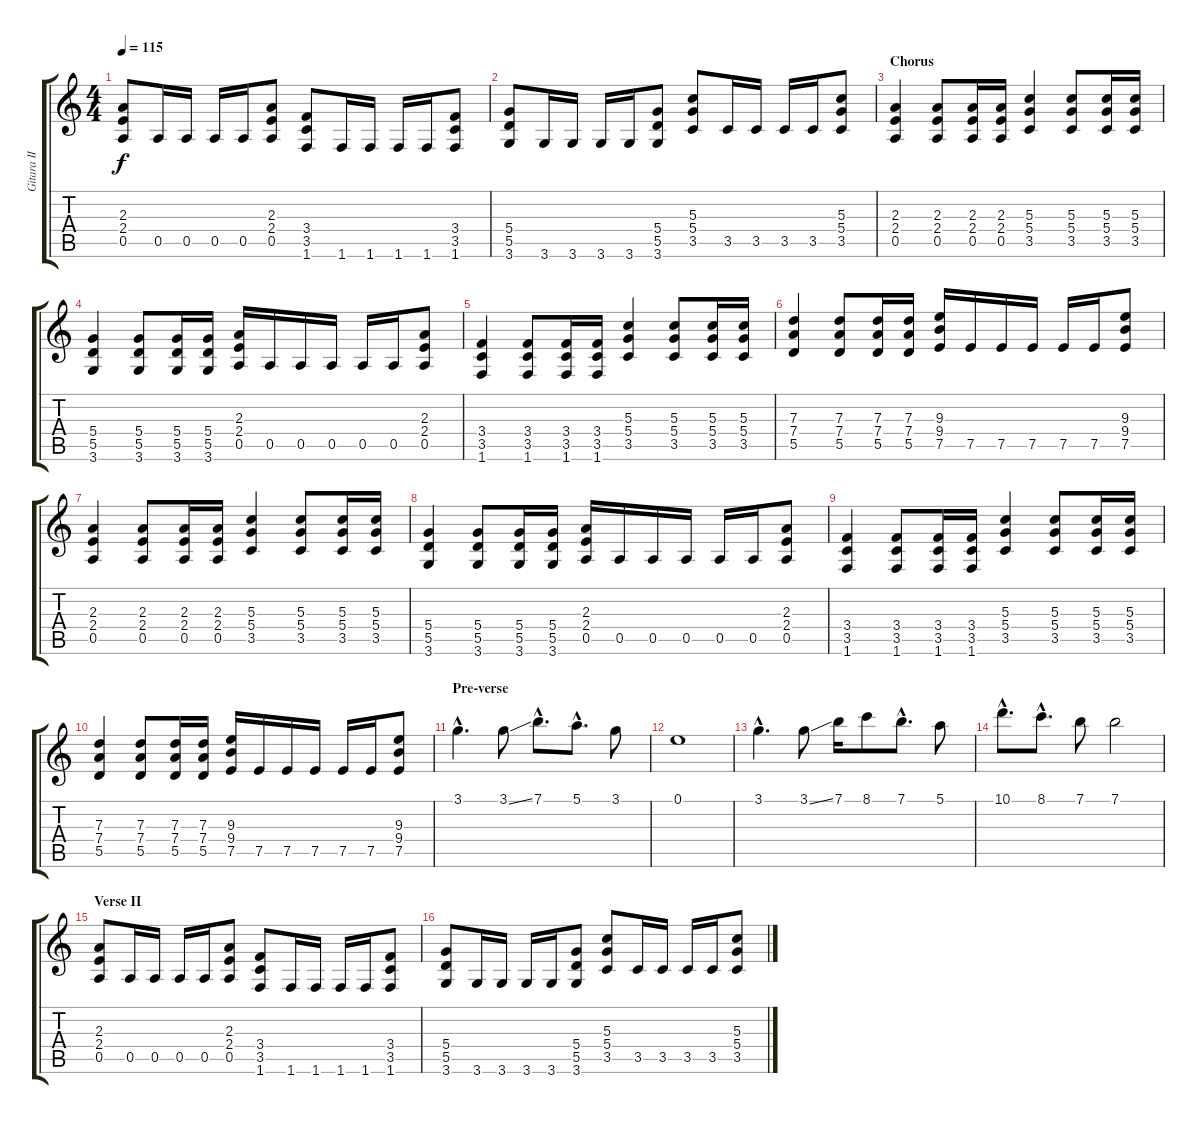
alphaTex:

\track ("Gitara II" "Gitara II") {instrument overdrivenguitar}
\staff {score tabs}
\tuning (E4 B3 G3 D3 A2 E2) {hide}
\ts (4 4)
\tempo 115
\clef g2
\ks c
(2.3 2.4 0.5).8{dy f} 0.5.16 0.5.16 0.5.16 0.5.16 (2.3 2.4 0.5).8 (3.4 3.5 1.6).8 1.6.16 1.6.16 1.6.16 1.6.16 (3.4 3.5 1.6).8 |
(5.4 5.5 3.6).8 3.6.16 3.6.16 3.6.16 3.6.16 (5.4 5.5 3.6).8 (5.3 5.4 3.5).8 3.5.16 3.5.16 3.5.16 3.5.16 (5.3 5.4 3.5).8 |
\section ("" "Chorus")
(2.3 2.4 0.5).4 (2.3 2.4 0.5).8 (2.3 2.4 0.5).16 (2.3 2.4 0.5).16 (5.3 5.4 3.5).4 (5.3 5.4 3.5).8 (5.3 5.4 3.5).16 (5.3 5.4 3.5).16 |
(5.4 5.5 3.6).4 (5.4 5.5 3.6).8 (5.4 5.5 3.6).16 (5.4 5.5 3.6).16 (2.3 2.4 0.5).16 0.5.16 0.5.16 0.5.16 0.5.16 0.5.16 (2.3 2.4 0.5).8 |
(3.4 3.5 1.6).4 (3.4 3.5 1.6).8 (3.4 3.5 1.6).16 (3.4 3.5 1.6).16 (5.3 5.4 3.5).4 (5.3 5.4 3.5).8 (5.3 5.4 3.5).16 (5.3 5.4 3.5).16 |
(7.3 7.4 5.5).4 (7.3 7.4 5.5).8 (7.3 7.4 5.5).16 (7.3 7.4 5.5).16 (9.3 9.4 7.5).16 7.5.16 7.5.16 7.5.16 7.5.16 7.5.16 (9.3 9.4 7.5).8 |
(2.3 2.4 0.5).4 (2.3 2.4 0.5).8 (2.3 2.4 0.5).16 (2.3 2.4 0.5).16 (5.3 5.4 3.5).4 (5.3 5.4 3.5).8 (5.3 5.4 3.5).16 (5.3 5.4 3.5).16 |
(5.4 5.5 3.6).4 (5.4 5.5 3.6).8 (5.4 5.5 3.6).16 (5.4 5.5 3.6).16 (2.3 2.4 0.5).16 0.5.16 0.5.16 0.5.16 0.5.16 0.5.16 (2.3 2.4 0.5).8 |
(3.4 3.5 1.6).4 (3.4 3.5 1.6).8 (3.4 3.5 1.6).16 (3.4 3.5 1.6).16 (5.3 5.4 3.5).4 (5.3 5.4 3.5).8 (5.3 5.4 3.5).16 (5.3 5.4 3.5).16 |
(7.3 7.4 5.5).4 (7.3 7.4 5.5).8 (7.3 7.4 5.5).16 (7.3 7.4 5.5).16 (9.3 9.4 7.5).16 7.5.16 7.5.16 7.5.16 7.5.16 7.5.16 (9.3 9.4 7.5).8 |
\section ("" "Pre-verse")
3.1{hac}.4{d} 3.1{ss}.8 7.1{hac}.8{d} 5.1{hac}.8{d} 3.1.8 |
0.1.1 |
3.1{hac}.4{d} 3.1{ss}.8 7.1.16 8.1.8 7.1{hac}.8{d} 5.1.8 |
10.1{hac}.8{d} 8.1{hac}.8{d} 7.1.8 7.1.2 |
\section ("" "Verse II")
(2.3 2.4 0.5).8 0.5.16 0.5.16 0.5.16 0.5.16 (2.3 2.4 0.5).8 (3.4 3.5 1.6).8 1.6.16 1.6.16 1.6.16 1.6.16 (3.4 3.5 1.6).8 |
(5.4 5.5 3.6).8 3.6.16 3.6.16 3.6.16 3.6.16 (5.4 5.5 3.6).8 (5.3 5.4 3.5).8 3.5.16 3.5.16 3.5.16 3.5.16 (5.3 5.4 3.5).8
